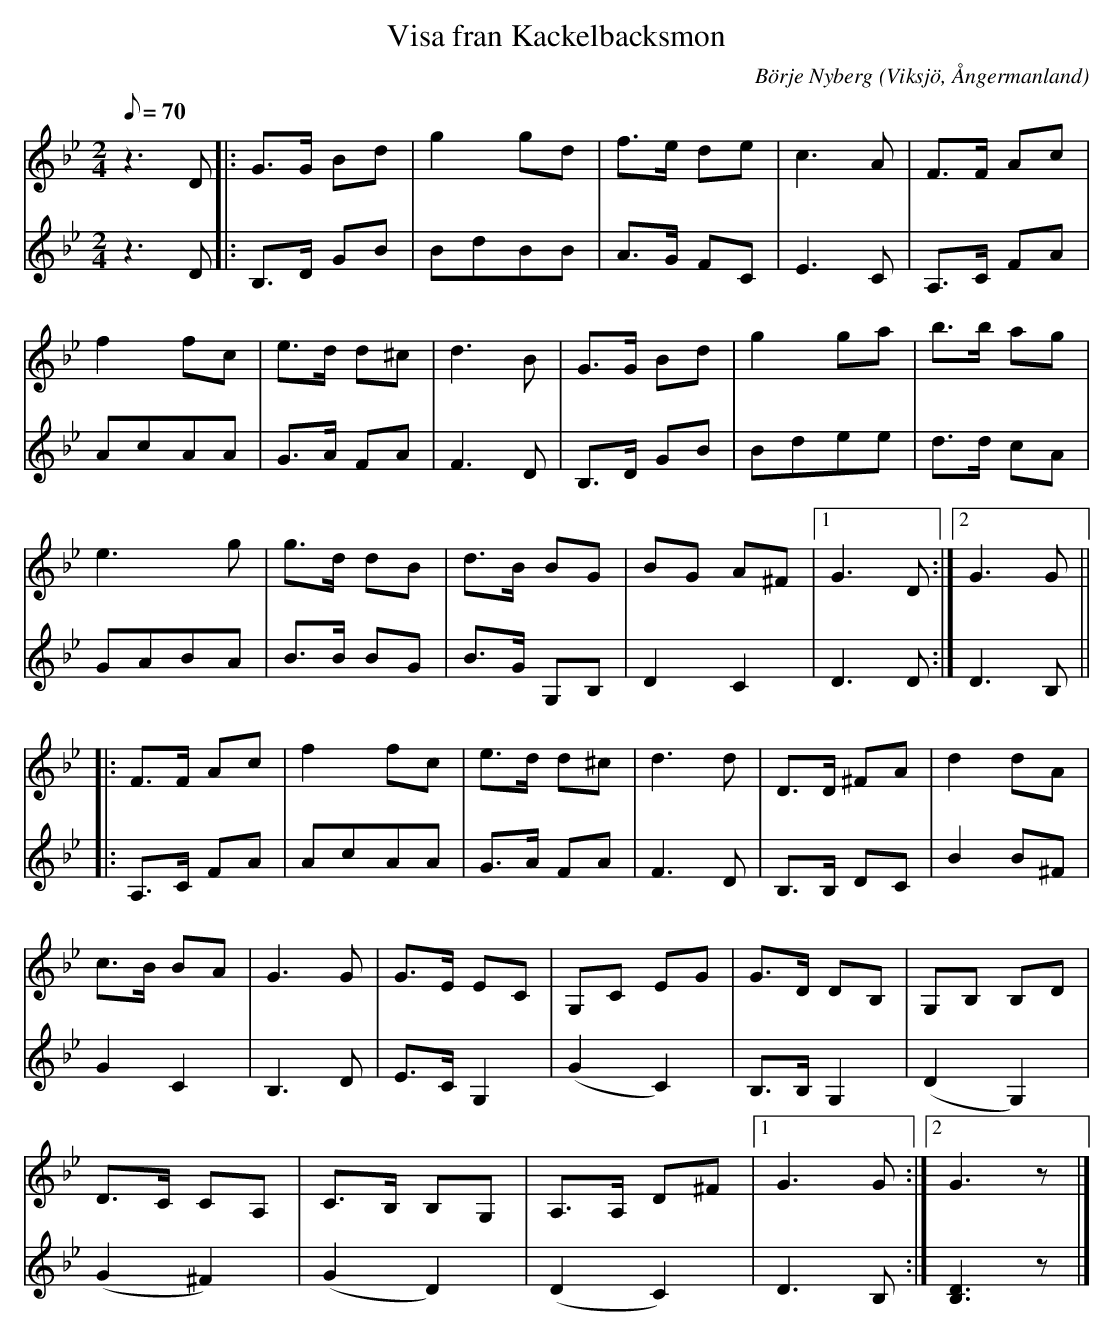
X:1
T:Visa fran Kackelbacksmon
C:Börje Nyberg
O:Viksjö, Ångermanland
M:2/4
L:1/8
Q:70
K:Gm
V:1
z2> D2|: G>G Bd | g2 gd | f>e de | c2>A2 | F>F Ac |
f2 fc | e>d d^c | d2>B2 | G>G Bd |g2 ga | b>b ag |
e2> g2 | g>d dB |d>B BG |BG A^F |1 G2> D2 :|2 G2> G2 ||
|: F>F Ac | f2 fc | e>d d^c | d2>d2 | D>D ^FA | d2 dA |
c>B BA |G2> G2 | G>E EC | G,C EG | G>D DB, | G,B, B,D |
D>C CA, | C>B, B,G, | A,>A, D^F |1 G2> G2 :|2 G2> z2 |]
V:2
z2> D2 |: B,>D GB | BdBB | A>G FC | E2>C2 | A,>C FA |
AcAA | G>A FA| F2> D2 | B,>D GB | Bdee | d>d cA |
GABA | B>B BG | B>G G,B, | D2C2 | D2> D2 :| D2> B,2 ||
|: A,>C FA | AcAA | G>A FA | F2> D2 | B,>B, DC | B2 B^F |
G2 C2 | B,2> D2 | E>C G,2 | (G2 C2) | B,>B, G,2 | (D2 G,2) |
(G2 ^F2) | (G2 D2) | (D2 C2) | D2> B,2 :| [D2B,2]> z2 |]
